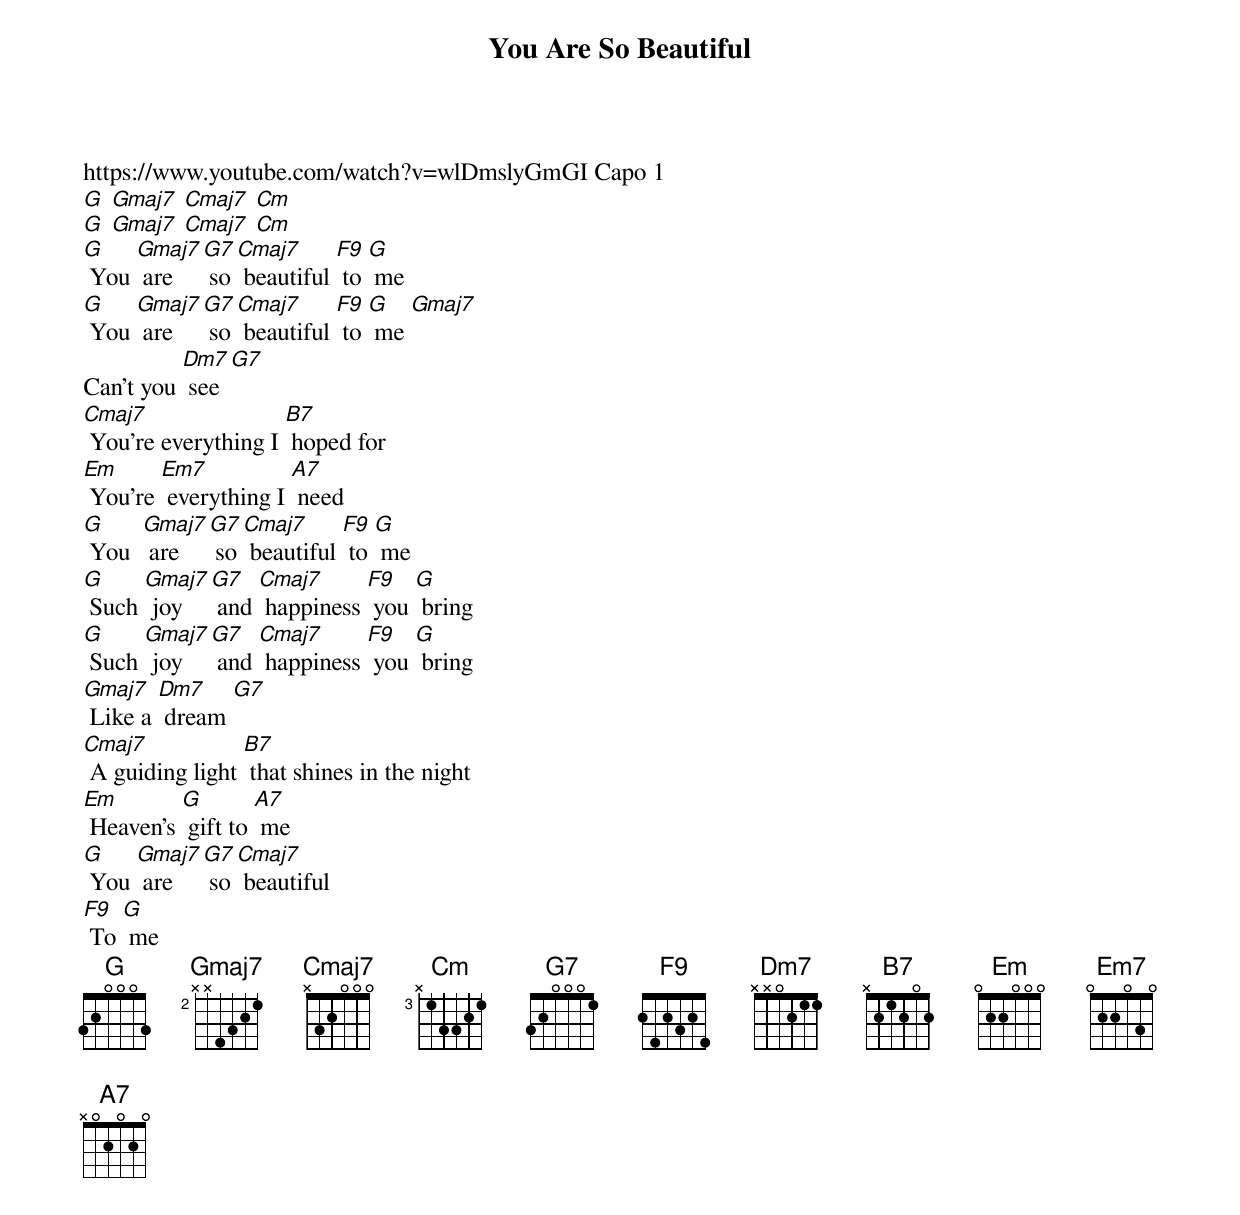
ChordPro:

{t:You Are So Beautiful}
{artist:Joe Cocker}
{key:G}
https://www.youtube.com/watch?v=wlDmslyGmGI Capo 1
{c: }
[G] [Gmaj7] [Cmaj7] [Cm]
[G] [Gmaj7] [Cmaj7] [Cm]
[G] You [Gmaj7] are [G7] so [Cmaj7] beautiful [F9] to [G] me
[G] You [Gmaj7] are [G7] so [Cmaj7] beautiful [F9] to [G] me [Gmaj7]
Can't you [Dm7] see [G7]
{c: }
[Cmaj7] You're everything I [B7] hoped for
[Em] You're [Em7] everything I [A7] need
[G] You  [Gmaj7] are [G7] so [Cmaj7] beautiful [F9] to [G] me
{c: }
[G] Such [Gmaj7] joy [G7] and [Cmaj7] happiness [F9] you [G] bring
[G] Such [Gmaj7] joy [G7] and [Cmaj7] happiness [F9] you [G] bring
[Gmaj7] Like a [Dm7] dream [G7]
{c: }
[Cmaj7] A guiding light [B7] that shines in the night
[Em] Heaven's [G] gift to [A7] me
[G] You [Gmaj7] are [G7] so [Cmaj7] beautiful
[F9] To [G] me
